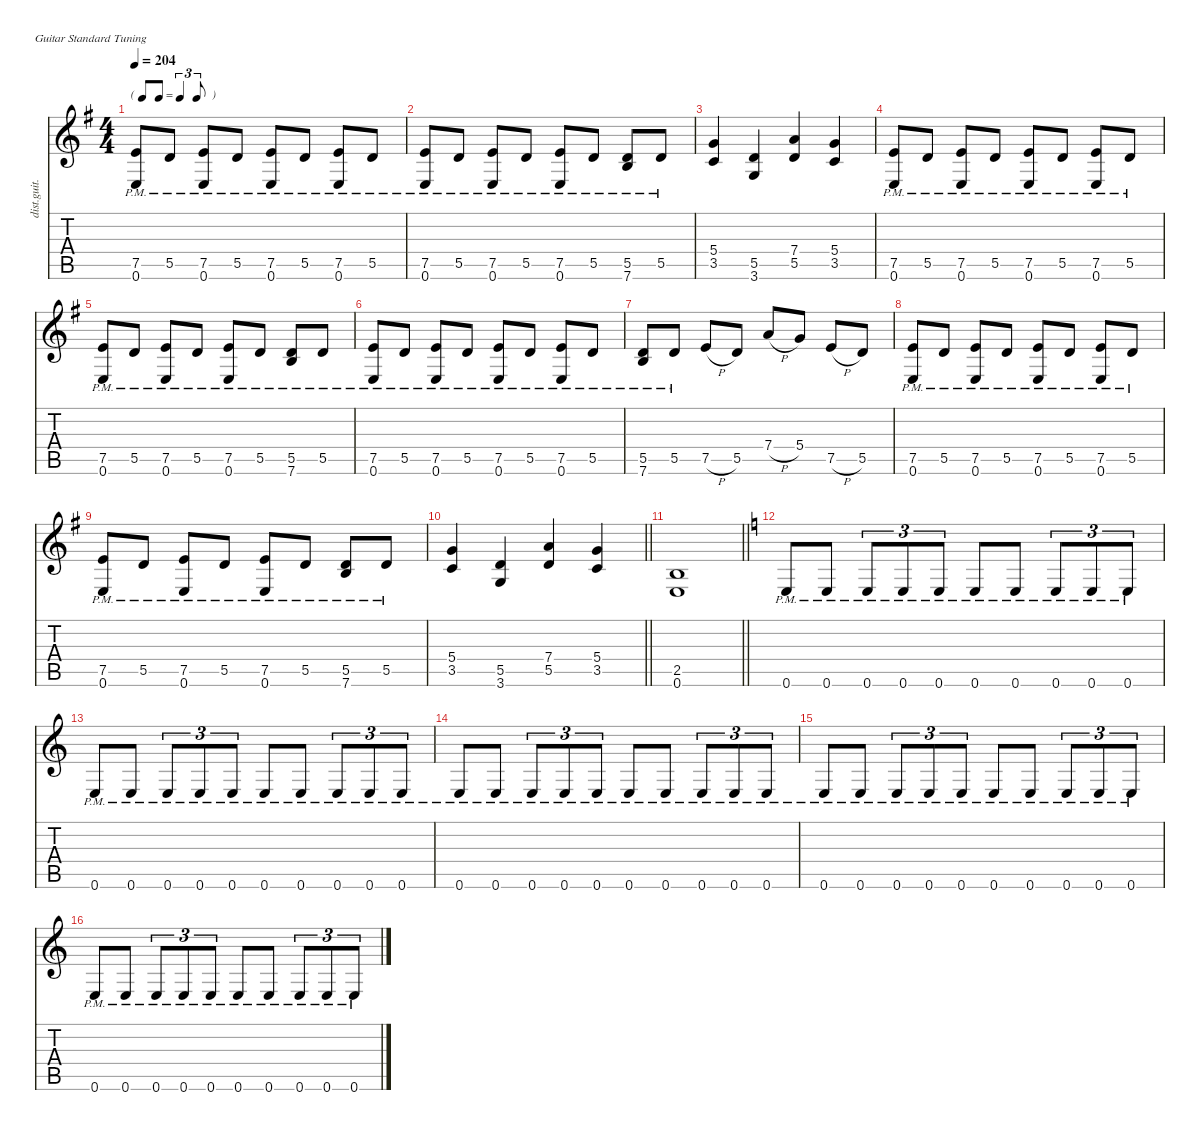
\defaultSystemsLayout 4
\hideDynamics
\bracketExtendMode nobrackets
\otherSystemsTrackNameOrientation horizontal
\track ("James Hetfield" "dist.guit.") {defaultSystemsLayout 8 mute instrument distortionguitar}
\staff {score tabs}
\tuning (E4 B3 G3 D3 A2 E2)
\ts (4 4)
\tf triplet8th
\tempo 204
\clef g2
\ks eminor
(7.5{pm acc forcenatural} 0.6{pm acc forcenatural}).8{dy f beam Up} 5.5{pm acc forcenatural}.8{beam Up} (7.5{pm acc forcenatural} 0.6{pm acc forcenatural}).8{beam Up} 5.5{pm acc forcenatural}.8{beam Up} (7.5{pm acc forcenatural} 0.6{pm acc forcenatural}).8{beam Up} 5.5{pm acc forcenatural}.8{beam Up} (7.5{pm acc forcenatural} 0.6{pm acc forcenatural}).8{beam Up} 5.5{pm acc forcenatural}.8{beam Up} |
(7.5{pm acc forcenatural} 0.6{pm acc forcenatural}).8{beam Up} 5.5{pm acc forcenatural}.8{beam Up} (7.5{pm acc forcenatural} 0.6{pm acc forcenatural}).8{beam Up} 5.5{pm acc forcenatural}.8{beam Up} (7.5{pm acc forcenatural} 0.6{pm acc forcenatural}).8{beam Up} 5.5{pm acc forcenatural}.8{beam Up} (5.5{pm acc forcenatural} 7.6{pm acc forcenatural}).8{beam Up} 5.5{pm acc forcenatural}.8{beam Up} |
(5.4{acc forcenatural} 3.5{acc forcenatural}).4{beam Up} (5.5{acc forcenatural} 3.6{acc forcenatural}).4{beam Up} (7.4{acc forcenatural} 5.5{acc forcenatural}).4{beam Up} (5.4{acc forcenatural} 3.5{acc forcenatural}).4{beam Up} |
(7.5{pm acc forcenatural} 0.6{pm acc forcenatural}).8{beam Up} 5.5{pm acc forcenatural}.8{beam Up} (7.5{pm acc forcenatural} 0.6{pm acc forcenatural}).8{beam Up} 5.5{pm acc forcenatural}.8{beam Up} (7.5{pm acc forcenatural} 0.6{pm acc forcenatural}).8{beam Up} 5.5{pm acc forcenatural}.8{beam Up} (7.5{pm acc forcenatural} 0.6{pm acc forcenatural}).8{beam Up} 5.5{pm acc forcenatural}.8{beam Up} |
(7.5{pm acc forcenatural} 0.6{pm acc forcenatural}).8{beam Up} 5.5{pm acc forcenatural}.8{beam Up} (7.5{pm acc forcenatural} 0.6{pm acc forcenatural}).8{beam Up} 5.5{pm acc forcenatural}.8{beam Up} (7.5{pm acc forcenatural} 0.6{pm acc forcenatural}).8{beam Up} 5.5{pm acc forcenatural}.8{beam Up} (5.5{pm acc forcenatural} 7.6{pm acc forcenatural}).8{beam Up} 5.5{pm acc forcenatural}.8{beam Up} |
(7.5{pm acc forcenatural} 0.6{pm acc forcenatural}).8{beam Up} 5.5{pm acc forcenatural}.8{beam Up} (7.5{pm acc forcenatural} 0.6{pm acc forcenatural}).8{beam Up} 5.5{pm acc forcenatural}.8{beam Up} (7.5{pm acc forcenatural} 0.6{pm acc forcenatural}).8{beam Up} 5.5{pm acc forcenatural}.8{beam Up} (7.5{pm acc forcenatural} 0.6{pm acc forcenatural}).8{beam Up} 5.5{pm acc forcenatural}.8{beam Up} |
(5.5{pm acc forcenatural} 7.6{pm acc forcenatural}).8{beam Up} 5.5{pm acc forcenatural}.8{beam Up} 7.5{h acc forcenatural}.8{beam Up} 5.5{acc forcenatural}.8{beam Up} 7.4{h acc forcenatural}.8{beam Up} 5.4{acc forcenatural}.8{beam Up} 7.5{h acc forcenatural}.8{beam Up} 5.5{acc forcenatural}.8{beam Up} |
(7.5{pm acc forcenatural} 0.6{pm acc forcenatural}).8{beam Up} 5.5{pm acc forcenatural}.8{beam Up} (7.5{pm acc forcenatural} 0.6{pm acc forcenatural}).8{beam Up} 5.5{pm acc forcenatural}.8{beam Up} (7.5{pm acc forcenatural} 0.6{pm acc forcenatural}).8{beam Up} 5.5{pm acc forcenatural}.8{beam Up} (7.5{pm acc forcenatural} 0.6{pm acc forcenatural}).8{beam Up} 5.5{pm acc forcenatural}.8{beam Up} |
(7.5{pm acc forcenatural} 0.6{pm acc forcenatural}).8{beam Up} 5.5{pm acc forcenatural}.8{beam Up} (7.5{pm acc forcenatural} 0.6{pm acc forcenatural}).8{beam Up} 5.5{pm acc forcenatural}.8{beam Up} (7.5{pm acc forcenatural} 0.6{pm acc forcenatural}).8{beam Up} 5.5{pm acc forcenatural}.8{beam Up} (5.5{pm acc forcenatural} 7.6{pm acc forcenatural}).8{beam Up} 5.5{pm acc forcenatural}.8{beam Up} |
\barLineRight lightlight
(5.4{acc forcenatural} 3.5{acc forcenatural}).4{beam Up} (5.5{acc forcenatural} 3.6{acc forcenatural}).4{beam Up} (7.4{acc forcenatural} 5.5{acc forcenatural}).4{beam Up} (5.4{acc forcenatural} 3.5{acc forcenatural}).4{beam Up} |
\barLineRight lightlight
(2.5{acc forcenatural} 0.6{acc forcenatural}).1{beam Up} |
\ks aminor
0.6{pm}.8{beam Up} 0.6{pm}.8{beam Up} 0.6{pm}.8{tu (3 2) beam Up} 0.6{pm}.8{tu (3 2) beam Up} 0.6{pm}.8{tu (3 2) beam Up} 0.6{pm}.8{beam Up} 0.6{pm}.8{beam Up} 0.6{pm}.8{tu (3 2) beam Up} 0.6{pm}.8{tu (3 2) beam Up} 0.6{pm}.8{tu (3 2) beam Up} |
0.6{pm}.8{beam Up} 0.6{pm}.8{beam Up} 0.6{pm}.8{tu (3 2) beam Up} 0.6{pm}.8{tu (3 2) beam Up} 0.6{pm}.8{tu (3 2) beam Up} 0.6{pm}.8{beam Up} 0.6{pm}.8{beam Up} 0.6{pm}.8{tu (3 2) beam Up} 0.6{pm}.8{tu (3 2) beam Up} 0.6{pm}.8{tu (3 2) beam Up} |
0.6{pm}.8{beam Up} 0.6{pm}.8{beam Up} 0.6{pm}.8{tu (3 2) beam Up} 0.6{pm}.8{tu (3 2) beam Up} 0.6{pm}.8{tu (3 2) beam Up} 0.6{pm}.8{beam Up} 0.6{pm}.8{beam Up} 0.6{pm}.8{tu (3 2) beam Up} 0.6{pm}.8{tu (3 2) beam Up} 0.6{pm}.8{tu (3 2) beam Up} |
0.6{pm}.8{beam Up} 0.6{pm}.8{beam Up} 0.6{pm}.8{tu (3 2) beam Up} 0.6{pm}.8{tu (3 2) beam Up} 0.6{pm}.8{tu (3 2) beam Up} 0.6{pm}.8{beam Up} 0.6{pm}.8{beam Up} 0.6{pm}.8{tu (3 2) beam Up} 0.6{pm}.8{tu (3 2) beam Up} 0.6{pm}.8{tu (3 2) beam Up} |
0.6{pm}.8{beam Up} 0.6{pm}.8{beam Up} 0.6{pm}.8{tu (3 2) beam Up} 0.6{pm}.8{tu (3 2) beam Up} 0.6{pm}.8{tu (3 2) beam Up} 0.6{pm}.8{beam Up} 0.6{pm}.8{beam Up} 0.6{pm}.8{tu (3 2) beam Up} 0.6{pm}.8{tu (3 2) beam Up} 0.6{pm}.8{tu (3 2) beam Up}
